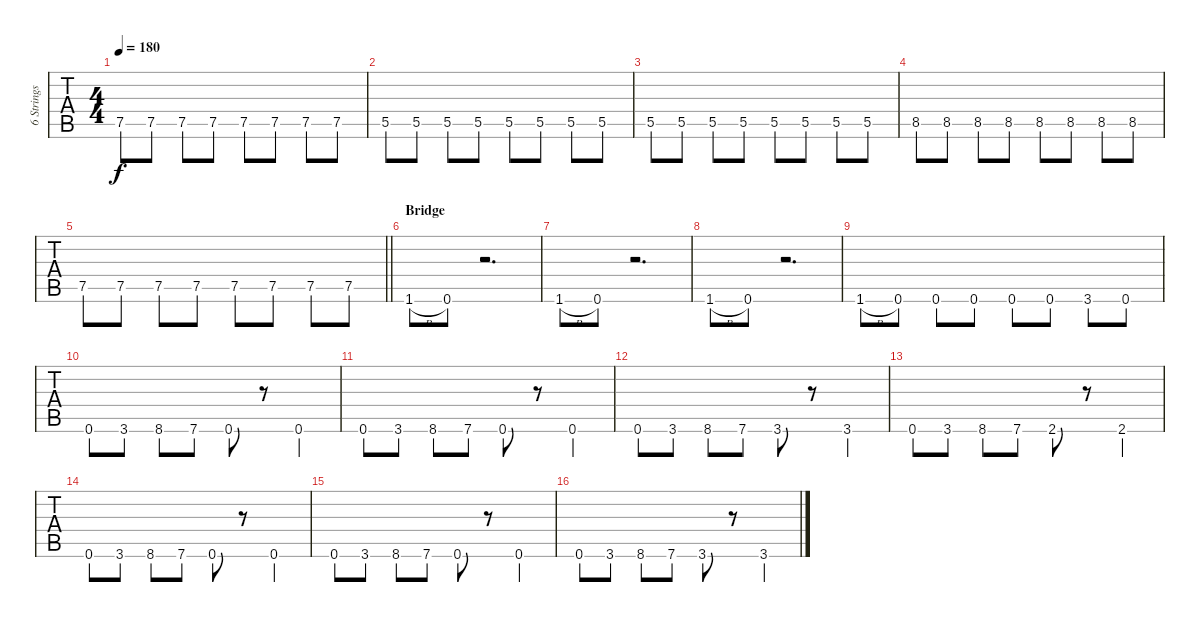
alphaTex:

\track ("6 Strings Bass" "6 Strings ") {instrument electricbasspick}
\staff {tabs}
\tuning (D3 A2 E2 B1 Gb1 B0) {hide}
\ts (4 4)
\tempo 180
\clef f4
\ks c
7.5.8{dy f} 7.5.8 7.5.8 7.5.8 7.5.8 7.5.8 7.5.8 7.5.8 |
5.5.8 5.5.8 5.5.8 5.5.8 5.5.8 5.5.8 5.5.8 5.5.8 |
5.5.8 5.5.8 5.5.8 5.5.8 5.5.8 5.5.8 5.5.8 5.5.8 |
8.5.8 8.5.8 8.5.8 8.5.8 8.5.8 8.5.8 8.5.8 8.5.8 |
\barLineRight lightlight
7.5.8 7.5.8 7.5.8 7.5.8 7.5.8 7.5.8 7.5.8 7.5.8 |
\section ("" "Bridge")
1.6{h}.8 0.6.8 r.2{d} |
1.6{h}.8 0.6.8 r.2{d} |
1.6{h}.8 0.6.8 r.2{d} |
1.6{h}.8 0.6.8 0.6.8 0.6.8 0.6.8 0.6.8 3.6.8 0.6.8 |
0.6.8 3.6.8 8.6.8 7.6.8 0.6.8 r.8 0.6.4 |
0.6.8 3.6.8 8.6.8 7.6.8 0.6.8 r.8 0.6.4 |
0.6.8 3.6.8 8.6.8 7.6.8 3.6.8 r.8 3.6.4 |
0.6.8 3.6.8 8.6.8 7.6.8 2.6.8 r.8 2.6.4 |
0.6.8 3.6.8 8.6.8 7.6.8 0.6.8 r.8 0.6.4 |
0.6.8 3.6.8 8.6.8 7.6.8 0.6.8 r.8 0.6.4 |
0.6.8 3.6.8 8.6.8 7.6.8 3.6.8 r.8 3.6.4
